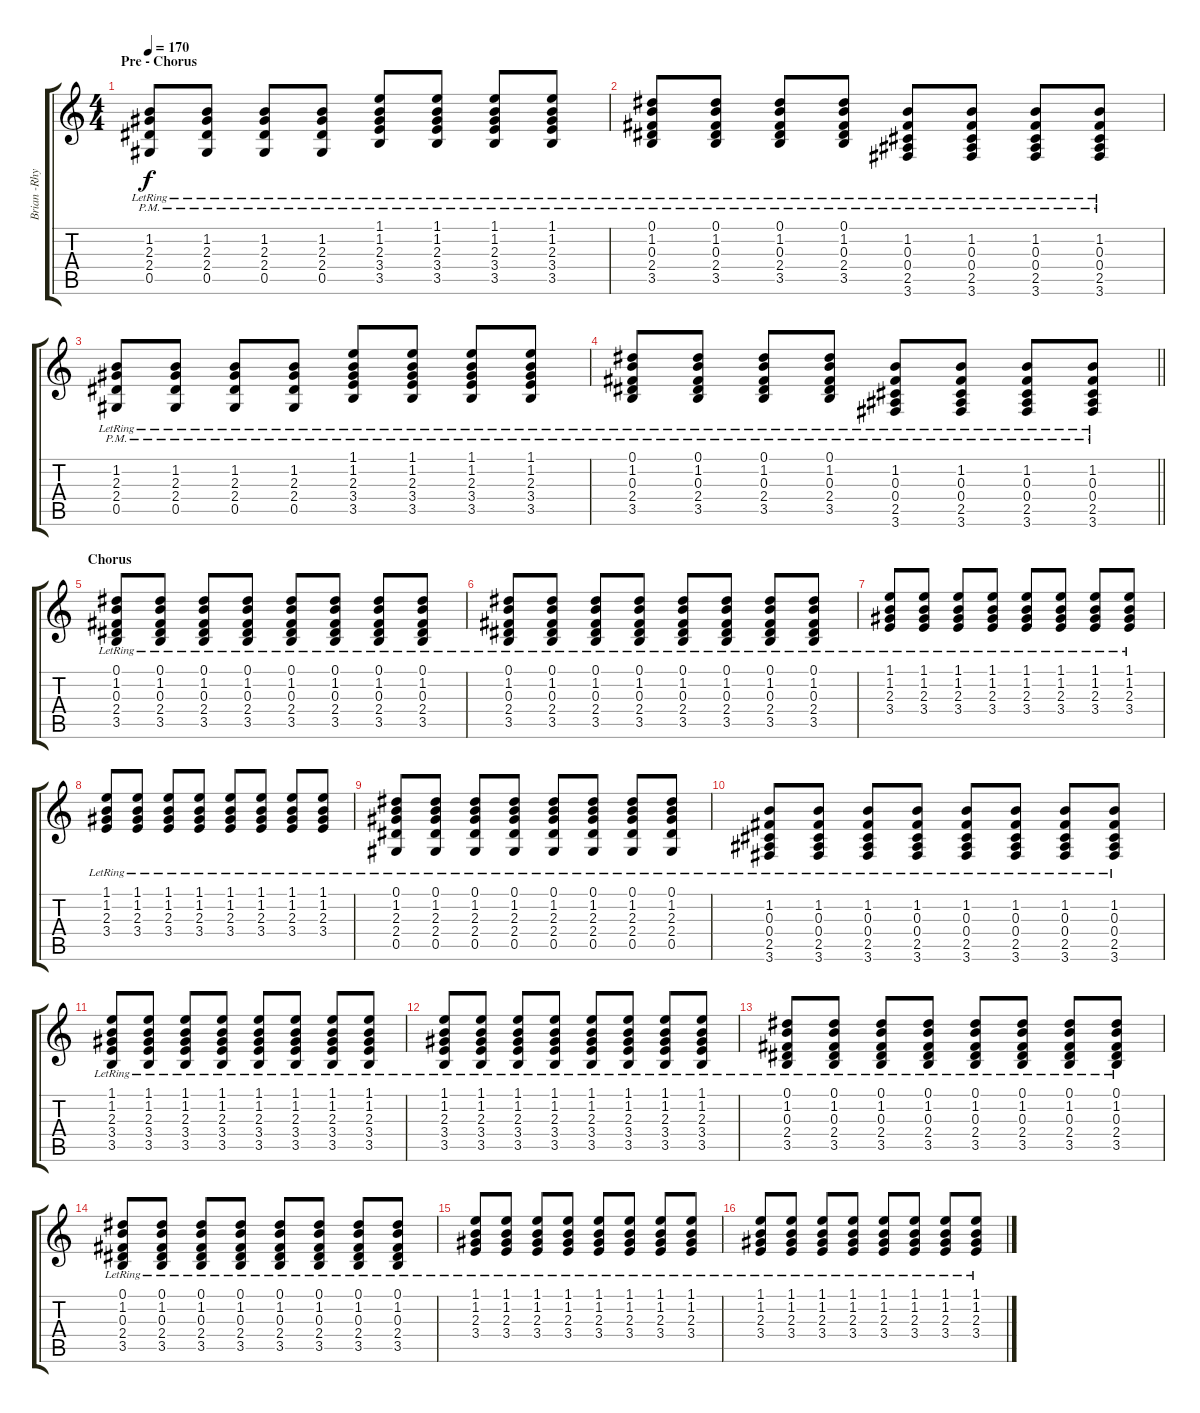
\track ("Brian -Rhythm" "Brian -Rhy") {instrument electricguitarclean}
\staff {score tabs}
\tuning (Eb4 Bb3 Gb3 Db3 Ab2 Eb2) {hide}
\ts (4 4)
\section ("" "Pre - Chorus")
\tempo 170
\clef g2
\ks c
(1.2{pm lr} 2.3{pm lr} 2.4{pm lr} 0.5{pm lr}).8{dy f} (1.2{pm lr} 2.3{pm lr} 2.4{pm lr} 0.5{pm lr}).8 (1.2{pm lr} 2.3{pm lr} 2.4{pm lr} 0.5{pm lr}).8 (1.2{pm lr} 2.3{pm lr} 2.4{pm lr} 0.5{pm lr}).8 (1.1{pm lr} 1.2{pm lr} 2.3{pm lr} 3.4{pm lr} 3.5{pm lr}).8 (1.1{pm lr} 1.2{pm lr} 2.3{pm lr} 3.4{pm lr} 3.5{pm lr}).8 (1.1{pm lr} 1.2{pm lr} 2.3{pm lr} 3.4{pm lr} 3.5{pm lr}).8 (1.1{pm lr} 1.2{pm lr} 2.3{pm lr} 3.4{pm lr} 3.5{pm lr}).8 |
(0.1{pm lr} 1.2{pm lr} 0.3{pm lr} 2.4{pm lr} 3.5{pm lr}).8 (0.1{pm lr} 1.2{pm lr} 0.3{pm lr} 2.4{pm lr} 3.5{pm lr}).8 (0.1{pm lr} 1.2{pm lr} 0.3{pm lr} 2.4{pm lr} 3.5{pm lr}).8 (0.1{pm lr} 1.2{pm lr} 0.3{pm lr} 2.4{pm lr} 3.5{pm lr}).8 (1.2{pm lr} 0.3{pm lr} 0.4{pm lr} 2.5{pm lr} 3.6{pm lr}).8 (1.2{pm lr} 0.3{pm lr} 0.4{pm lr} 2.5{pm lr} 3.6{pm lr}).8 (1.2{pm lr} 0.3{pm lr} 0.4{pm lr} 2.5{pm lr} 3.6{pm lr}).8 (1.2{pm lr} 0.3{pm lr} 0.4{pm lr} 2.5{pm lr} 3.6{pm lr}).8 |
(1.2{pm lr} 2.3{pm lr} 2.4{pm lr} 0.5{pm lr}).8 (1.2{pm lr} 2.3{pm lr} 2.4{pm lr} 0.5{pm lr}).8 (1.2{pm lr} 2.3{pm lr} 2.4{pm lr} 0.5{pm lr}).8 (1.2{pm lr} 2.3{pm lr} 2.4{pm lr} 0.5{pm lr}).8 (1.1{pm lr} 1.2{pm lr} 2.3{pm lr} 3.4{pm lr} 3.5{pm lr}).8 (1.1{pm lr} 1.2{pm lr} 2.3{pm lr} 3.4{pm lr} 3.5{pm lr}).8 (1.1{pm lr} 1.2{pm lr} 2.3{pm lr} 3.4{pm lr} 3.5{pm lr}).8 (1.1{pm lr} 1.2{pm lr} 2.3{pm lr} 3.4{pm lr} 3.5{pm lr}).8 |
\barLineRight lightlight
(0.1{pm lr} 1.2{pm lr} 0.3{pm lr} 2.4{pm lr} 3.5{pm lr}).8 (0.1{pm lr} 1.2{pm lr} 0.3{pm lr} 2.4{pm lr} 3.5{pm lr}).8 (0.1{pm lr} 1.2{pm lr} 0.3{pm lr} 2.4{pm lr} 3.5{pm lr}).8 (0.1{pm lr} 1.2{pm lr} 0.3{pm lr} 2.4{pm lr} 3.5{pm lr}).8 (1.2{pm lr} 0.3{pm lr} 0.4{pm lr} 2.5{pm lr} 3.6{pm lr}).8 (1.2{pm lr} 0.3{pm lr} 0.4{pm lr} 2.5{pm lr} 3.6{pm lr}).8 (1.2{pm lr} 0.3{pm lr} 0.4{pm lr} 2.5{pm lr} 3.6{pm lr}).8 (1.2{pm lr} 0.3{pm lr} 0.4{pm lr} 2.5{pm lr} 3.6{pm lr}).8 |
\section ("" "Chorus")
(0.1{lr} 1.2{lr} 0.3{lr} 2.4{lr} 3.5{lr}).8 (0.1{lr} 1.2{lr} 0.3{lr} 2.4{lr} 3.5{lr}).8 (0.1{lr} 1.2{lr} 0.3{lr} 2.4{lr} 3.5{lr}).8 (0.1{lr} 1.2{lr} 0.3{lr} 2.4{lr} 3.5{lr}).8 (0.1{lr} 1.2{lr} 0.3{lr} 2.4{lr} 3.5{lr}).8 (0.1{lr} 1.2{lr} 0.3{lr} 2.4{lr} 3.5{lr}).8 (0.1{lr} 1.2{lr} 0.3{lr} 2.4{lr} 3.5{lr}).8 (0.1{lr} 1.2{lr} 0.3{lr} 2.4{lr} 3.5{lr}).8 |
(0.1{lr} 1.2{lr} 0.3{lr} 2.4{lr} 3.5{lr}).8 (0.1{lr} 1.2{lr} 0.3{lr} 2.4{lr} 3.5{lr}).8 (0.1{lr} 1.2{lr} 0.3{lr} 2.4{lr} 3.5{lr}).8 (0.1{lr} 1.2{lr} 0.3{lr} 2.4{lr} 3.5{lr}).8 (0.1{lr} 1.2{lr} 0.3{lr} 2.4{lr} 3.5{lr}).8 (0.1{lr} 1.2{lr} 0.3{lr} 2.4{lr} 3.5{lr}).8 (0.1{lr} 1.2{lr} 0.3{lr} 2.4{lr} 3.5{lr}).8 (0.1{lr} 1.2{lr} 0.3{lr} 2.4{lr} 3.5{lr}).8 |
(1.1{lr} 1.2{lr} 2.3{lr} 3.4{lr}).8 (1.1{lr} 1.2{lr} 2.3{lr} 3.4{lr}).8 (1.1{lr} 1.2{lr} 2.3{lr} 3.4{lr}).8 (1.1{lr} 1.2{lr} 2.3{lr} 3.4{lr}).8 (1.1{lr} 1.2{lr} 2.3{lr} 3.4{lr}).8 (1.1{lr} 1.2{lr} 2.3{lr} 3.4{lr}).8 (1.1{lr} 1.2{lr} 2.3{lr} 3.4{lr}).8 (1.1{lr} 1.2{lr} 2.3{lr} 3.4{lr}).8 |
(1.1{lr} 1.2{lr} 2.3{lr} 3.4{lr}).8 (1.1{lr} 1.2{lr} 2.3{lr} 3.4{lr}).8 (1.1{lr} 1.2{lr} 2.3{lr} 3.4{lr}).8 (1.1{lr} 1.2{lr} 2.3{lr} 3.4{lr}).8 (1.1{lr} 1.2{lr} 2.3{lr} 3.4{lr}).8 (1.1{lr} 1.2{lr} 2.3{lr} 3.4{lr}).8 (1.1{lr} 1.2{lr} 2.3{lr} 3.4{lr}).8 (1.1{lr} 1.2{lr} 2.3{lr} 3.4{lr}).8 |
(0.1{lr} 1.2{lr} 2.3{lr} 2.4{lr} 0.5{lr}).8 (0.1{lr} 1.2{lr} 2.3{lr} 2.4{lr} 0.5{lr}).8 (0.1{lr} 1.2{lr} 2.3{lr} 2.4{lr} 0.5{lr}).8 (0.1{lr} 1.2{lr} 2.3{lr} 2.4{lr} 0.5{lr}).8 (0.1{lr} 1.2{lr} 2.3{lr} 2.4{lr} 0.5{lr}).8 (0.1{lr} 1.2{lr} 2.3{lr} 2.4{lr} 0.5{lr}).8 (0.1{lr} 1.2{lr} 2.3{lr} 2.4{lr} 0.5{lr}).8 (0.1{lr} 1.2{lr} 2.3{lr} 2.4{lr} 0.5{lr}).8 |
(1.2{lr} 0.3{lr} 0.4{lr} 2.5{lr} 3.6{lr}).8 (1.2{lr} 0.3{lr} 0.4{lr} 2.5{lr} 3.6{lr}).8 (1.2{lr} 0.3{lr} 0.4{lr} 2.5{lr} 3.6{lr}).8 (1.2{lr} 0.3{lr} 0.4{lr} 2.5{lr} 3.6{lr}).8 (1.2{lr} 0.3{lr} 0.4{lr} 2.5{lr} 3.6{lr}).8 (1.2{lr} 0.3{lr} 0.4{lr} 2.5{lr} 3.6{lr}).8 (1.2{lr} 0.3{lr} 0.4{lr} 2.5{lr} 3.6{lr}).8 (1.2{lr} 0.3{lr} 0.4{lr} 2.5{lr} 3.6{lr}).8 |
(1.1{lr} 1.2{lr} 2.3{lr} 3.4{lr} 3.5{lr}).8 (1.1{lr} 1.2{lr} 2.3{lr} 3.4{lr} 3.5{lr}).8 (1.1{lr} 1.2{lr} 2.3{lr} 3.4{lr} 3.5{lr}).8 (1.1{lr} 1.2{lr} 2.3{lr} 3.4{lr} 3.5{lr}).8 (1.1{lr} 1.2{lr} 2.3{lr} 3.4{lr} 3.5{lr}).8 (1.1{lr} 1.2{lr} 2.3{lr} 3.4{lr} 3.5{lr}).8 (1.1{lr} 1.2{lr} 2.3{lr} 3.4{lr} 3.5{lr}).8 (1.1{lr} 1.2{lr} 2.3{lr} 3.4{lr} 3.5{lr}).8 |
(1.1{lr} 1.2{lr} 2.3{lr} 3.4{lr} 3.5{lr}).8 (1.1{lr} 1.2{lr} 2.3{lr} 3.4{lr} 3.5{lr}).8 (1.1{lr} 1.2{lr} 2.3{lr} 3.4{lr} 3.5{lr}).8 (1.1{lr} 1.2{lr} 2.3{lr} 3.4{lr} 3.5{lr}).8 (1.1{lr} 1.2{lr} 2.3{lr} 3.4{lr} 3.5{lr}).8 (1.1{lr} 1.2{lr} 2.3{lr} 3.4{lr} 3.5{lr}).8 (1.1{lr} 1.2{lr} 2.3{lr} 3.4{lr} 3.5{lr}).8 (1.1{lr} 1.2{lr} 2.3{lr} 3.4{lr} 3.5{lr}).8 |
(0.1{lr} 1.2{lr} 0.3{lr} 2.4{lr} 3.5{lr}).8 (0.1{lr} 1.2{lr} 0.3{lr} 2.4{lr} 3.5{lr}).8 (0.1{lr} 1.2{lr} 0.3{lr} 2.4{lr} 3.5{lr}).8 (0.1{lr} 1.2{lr} 0.3{lr} 2.4{lr} 3.5{lr}).8 (0.1{lr} 1.2{lr} 0.3{lr} 2.4{lr} 3.5{lr}).8 (0.1{lr} 1.2{lr} 0.3{lr} 2.4{lr} 3.5{lr}).8 (0.1{lr} 1.2{lr} 0.3{lr} 2.4{lr} 3.5{lr}).8 (0.1{lr} 1.2{lr} 0.3{lr} 2.4{lr} 3.5{lr}).8 |
(0.1{lr} 1.2{lr} 0.3{lr} 2.4{lr} 3.5{lr}).8 (0.1{lr} 1.2{lr} 0.3{lr} 2.4{lr} 3.5{lr}).8 (0.1{lr} 1.2{lr} 0.3{lr} 2.4{lr} 3.5{lr}).8 (0.1{lr} 1.2{lr} 0.3{lr} 2.4{lr} 3.5{lr}).8 (0.1{lr} 1.2{lr} 0.3{lr} 2.4{lr} 3.5{lr}).8 (0.1{lr} 1.2{lr} 0.3{lr} 2.4{lr} 3.5{lr}).8 (0.1{lr} 1.2{lr} 0.3{lr} 2.4{lr} 3.5{lr}).8 (0.1{lr} 1.2{lr} 0.3{lr} 2.4{lr} 3.5{lr}).8 |
(1.1{lr} 1.2{lr} 2.3{lr} 3.4{lr}).8 (1.1{lr} 1.2{lr} 2.3{lr} 3.4{lr}).8 (1.1{lr} 1.2{lr} 2.3{lr} 3.4{lr}).8 (1.1{lr} 1.2{lr} 2.3{lr} 3.4{lr}).8 (1.1{lr} 1.2{lr} 2.3{lr} 3.4{lr}).8 (1.1{lr} 1.2{lr} 2.3{lr} 3.4{lr}).8 (1.1{lr} 1.2{lr} 2.3{lr} 3.4{lr}).8 (1.1{lr} 1.2{lr} 2.3{lr} 3.4{lr}).8 |
(1.1{lr} 1.2{lr} 2.3{lr} 3.4{lr}).8 (1.1{lr} 1.2{lr} 2.3{lr} 3.4{lr}).8 (1.1{lr} 1.2{lr} 2.3{lr} 3.4{lr}).8 (1.1{lr} 1.2{lr} 2.3{lr} 3.4{lr}).8 (1.1{lr} 1.2{lr} 2.3{lr} 3.4{lr}).8 (1.1{lr} 1.2{lr} 2.3{lr} 3.4{lr}).8 (1.1{lr} 1.2{lr} 2.3{lr} 3.4{lr}).8 (1.1{lr} 1.2{lr} 2.3{lr} 3.4{lr}).8
